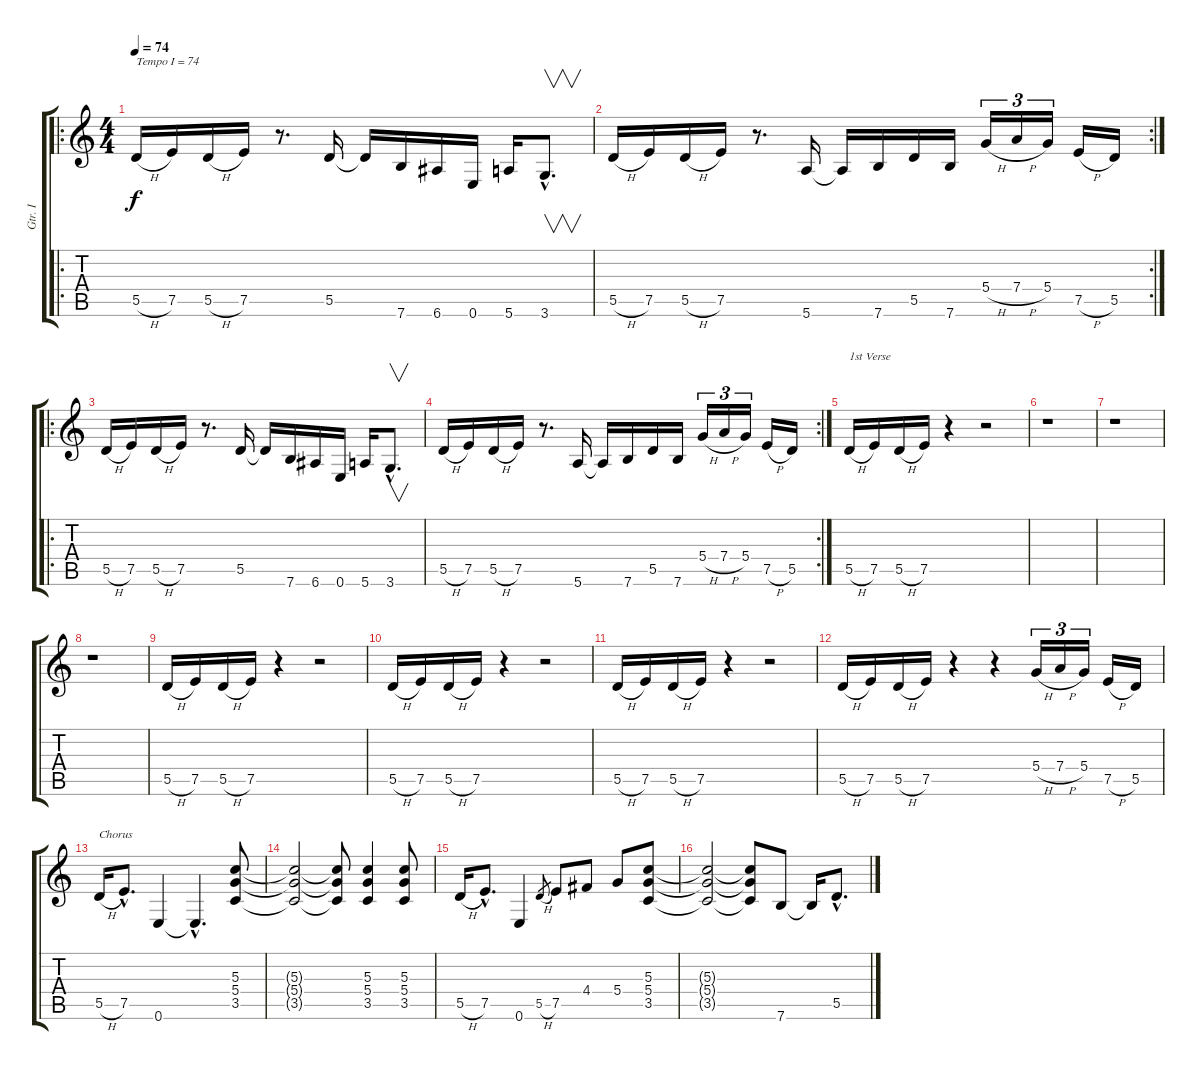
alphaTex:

\track ("Gtr. I" "Gtr. I") {instrument distortionguitar}
\staff {score tabs}
\tuning (E4 B3 G3 D3 A2 E2) {hide}
\ro
\ts (4 4)
\tempo 74
\clef g2
\ks c
5.5{h}.16{txt "Tempo I = 74" dy f instrument distortionguitar} 7.5.16 5.5{h}.16 7.5.16 r.8{d} 5.5.16 5.5{t}.16 7.6.16 6.6.16 0.6.16 5.6.16 3.6{hac}.8{v d} |
\rc 2
5.5{h}.16 7.5.16 5.5{h}.16 7.5.16 r.8{d} 5.6.16 5.6{t}.16 7.6.16 5.5.16 7.6.16 5.4{h}.16{tu (3 2)} 7.4{h}.16{tu (3 2)} 5.4.16{tu (3 2)} 7.5{h}.16 5.5.16 |
\ro
5.5{h}.16 7.5.16 5.5{h}.16 7.5.16 r.8{d} 5.5.16 5.5{t}.16 7.6.16 6.6.16 0.6.16 5.6.16 3.6{hac}.8{v d} |
\rc 2
5.5{h}.16 7.5.16 5.5{h}.16 7.5.16 r.8{d} 5.6.16 5.6{t}.16 7.6.16 5.5.16 7.6.16 5.4{h}.16{tu (3 2)} 7.4{h}.16{tu (3 2)} 5.4.16{tu (3 2)} 7.5{h}.16 5.5.16 |
5.5{h}.16{txt "1st Verse"} 7.5.16 5.5{h}.16 7.5.16 r.4 r.2 |
r.1 |
r.1 |
r.1 |
5.5{h}.16 7.5.16 5.5{h}.16 7.5.16 r.4 r.2 |
5.5{h}.16 7.5.16 5.5{h}.16 7.5.16 r.4 r.2 |
5.5{h}.16 7.5.16 5.5{h}.16 7.5.16 r.4 r.2 |
5.5{h}.16 7.5.16 5.5{h}.16 7.5.16 r.4 r.4 5.4{h}.16{tu (3 2)} 7.4{h}.16{tu (3 2)} 5.4.16{tu (3 2)} 7.5{h}.16 5.5.16 |
5.5{h}.16{txt "Chorus"} 7.5{hac}.8{d} 0.6.4 0.6{hac t}.4{d} (5.3 5.4 3.5).8 |
(5.3{t} 5.4{t} 3.5{t}).2 (5.3{t} 5.4{t} 3.5{t}).8 (5.3 5.4 3.5).4 (5.3 5.4 3.5).8 |
5.5{h}.16 7.5{hac}.8{d} 0.6.4 5.5{h}.8{gr} 7.5.8 4.4.8 5.4.8 (5.3 5.4 3.5).8 |
(5.3{t} 5.4{t} 3.5{t}).2 (5.3{t} 5.4{t} 3.5{t}).8 7.6.8 7.6{t}.16 5.5{hac}.8{d}
